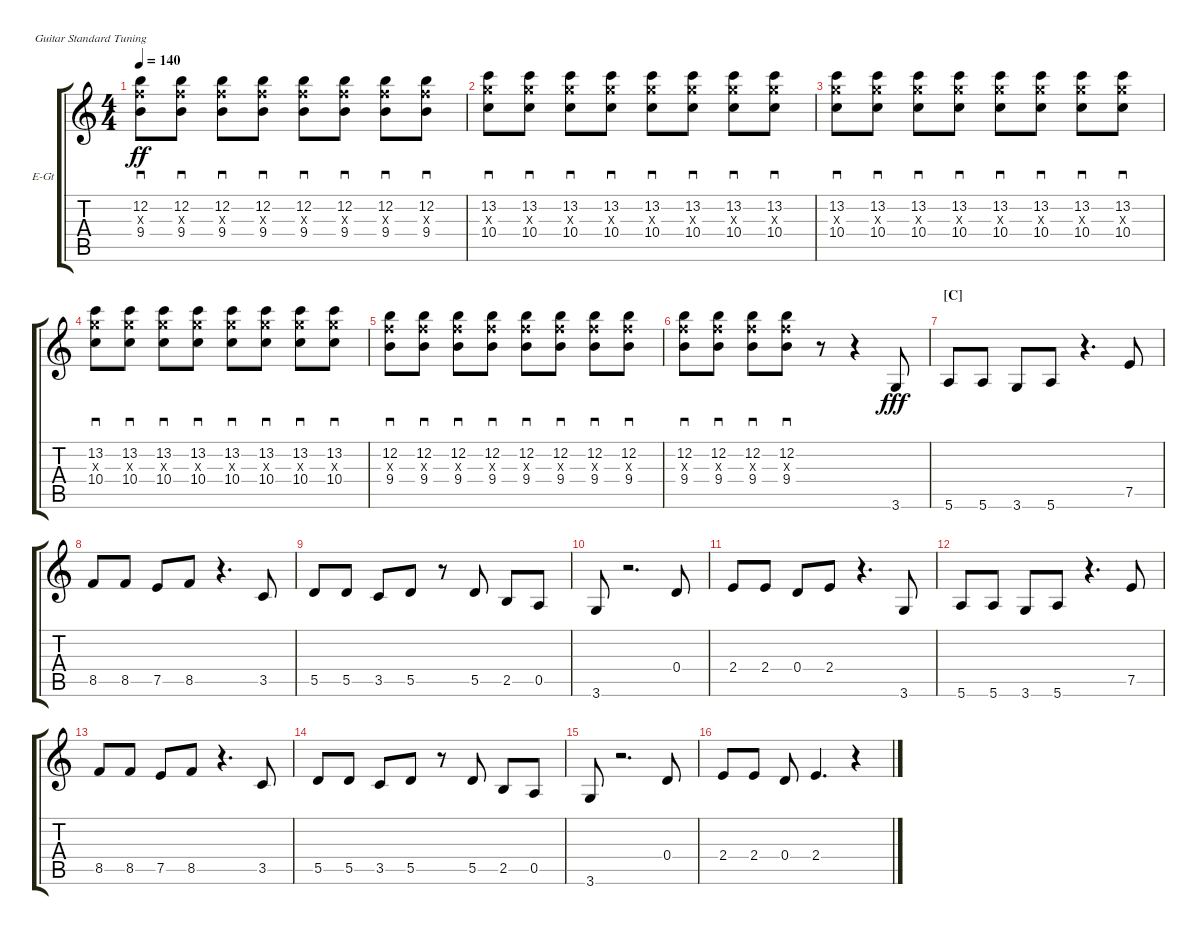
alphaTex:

\bracketExtendMode groupsimilarinstruments
\firstSystemTrackNameOrientation horizontal
\otherSystemsTrackNameOrientation horizontal
\track ("Albert Hammond Jr." "E-Gt") {instrument overdrivenguitar}
\staff {score tabs}
\tuning (E4 B3 G3 D3 A2 E2)
\ts (4 4)
\tempo 140
\clef g2
\ks aminor
(10.3{x} 9.4 12.2).8{sd dy ff} (10.3{x} 9.4 12.2).8{sd} (10.3{x} 9.4 12.2).8{sd} (10.3{x} 9.4 12.2).8{sd} (10.3{x} 9.4 12.2).8{sd} (10.3{x} 9.4 12.2).8{sd} (10.3{x} 9.4 12.2).8{sd} (10.3{x} 9.4 12.2).8{sd} |
(12.3{x} 10.4 13.2).8{sd} (12.3{x} 10.4 13.2).8{sd} (12.3{x} 10.4 13.2).8{sd} (12.3{x} 10.4 13.2).8{sd} (12.3{x} 10.4 13.2).8{sd} (12.3{x} 10.4 13.2).8{sd} (12.3{x} 10.4 13.2).8{sd} (12.3{x} 10.4 13.2).8{sd} |
(12.3{x} 10.4 13.2).8{sd} (12.3{x} 10.4 13.2).8{sd} (12.3{x} 10.4 13.2).8{sd} (12.3{x} 10.4 13.2).8{sd} (12.3{x} 10.4 13.2).8{sd} (12.3{x} 10.4 13.2).8{sd} (12.3{x} 10.4 13.2).8{sd} (12.3{x} 10.4 13.2).8{sd} |
(12.3{x} 10.4 13.2).8{sd} (12.3{x} 10.4 13.2).8{sd} (12.3{x} 10.4 13.2).8{sd} (12.3{x} 10.4 13.2).8{sd} (12.3{x} 10.4 13.2).8{sd} (12.3{x} 10.4 13.2).8{sd} (12.3{x} 10.4 13.2).8{sd} (12.3{x} 10.4 13.2).8{sd} |
(10.3{x} 9.4 12.2).8{sd} (10.3{x} 9.4 12.2).8{sd} (10.3{x} 9.4 12.2).8{sd} (10.3{x} 9.4 12.2).8{sd} (10.3{x} 9.4 12.2).8{sd} (10.3{x} 9.4 12.2).8{sd} (10.3{x} 9.4 12.2).8{sd} (10.3{x} 9.4 12.2).8{sd} |
(10.3{x} 9.4 12.2).8{sd} (10.3{x} 9.4 12.2).8{sd} (10.3{x} 9.4 12.2).8{sd} (10.3{x} 9.4 12.2).8{sd} r.8 r.4 3.6.8{dy fff} |
\section ("C" "")
5.6.8 5.6.8 3.6.8 5.6.8 r.4{d} 7.5.8 |
8.5.8 8.5.8 7.5.8 8.5.8 r.4{d} 3.5.8 |
5.5.8 5.5.8 3.5.8 5.5.8 r.8 5.5.8 2.5.8 0.5.8 |
3.6.8 r.2{d} 0.4.8 |
2.4.8 2.4.8 0.4.8 2.4.8 r.4{d} 3.6.8 |
5.6.8 5.6.8 3.6.8 5.6.8 r.4{d} 7.5.8 |
8.5.8 8.5.8 7.5.8 8.5.8 r.4{d} 3.5.8 |
5.5.8 5.5.8 3.5.8 5.5.8 r.8 5.5.8 2.5.8 0.5.8 |
3.6.8 r.2{d} 0.4.8 |
2.4.8 2.4.8 0.4.8 2.4.4{d} r.4
